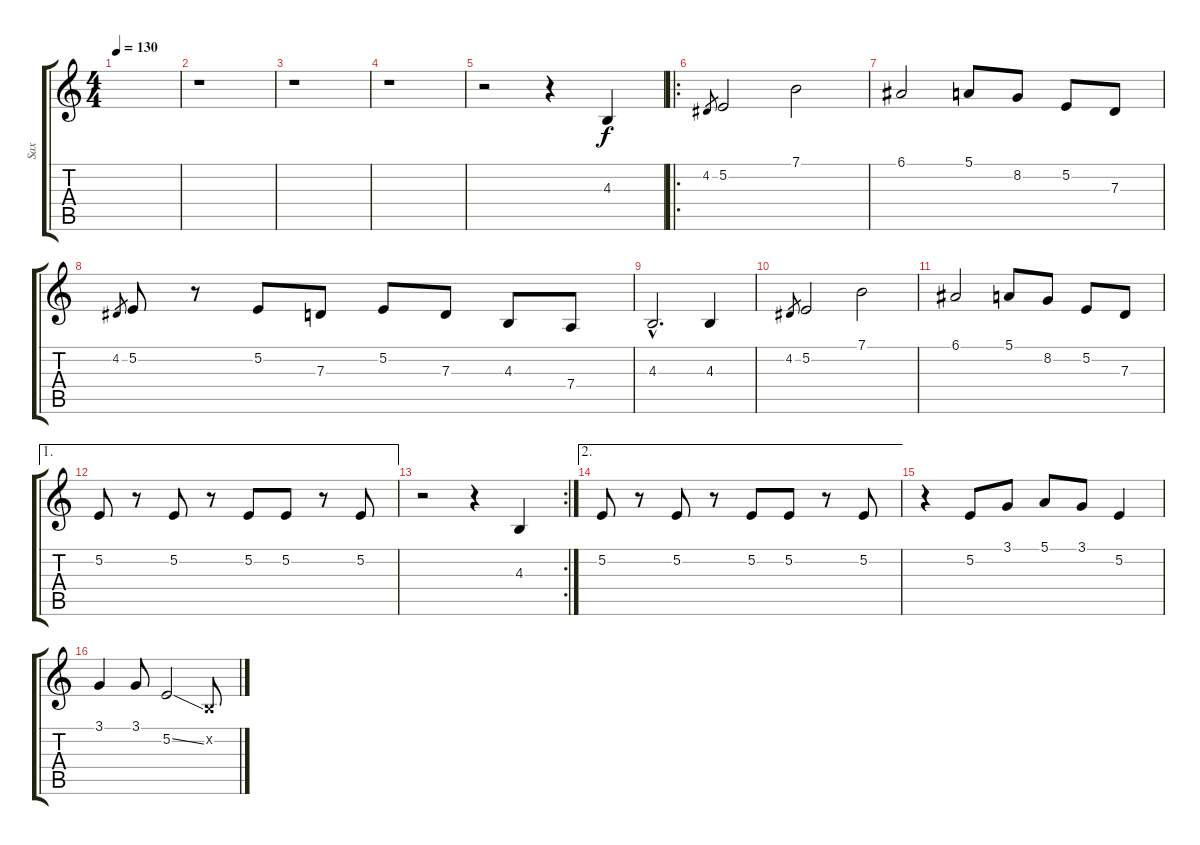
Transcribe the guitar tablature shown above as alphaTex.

\track ("Sax" "Sax") {instrument tenorsax}
\staff {score tabs}
\tuning (E4 B3 G3 D3 A2 E2) {hide}
\ts (4 4)
\tempo 130
\clef g2
\ks c
|
r.1 |
r.1 |
r.1 |
r.2 r.4 4.3.4 |
\ro
4.2.8{gr} 5.2.2 7.1.2 |
6.1.2 5.1.8 8.2.8 5.2.8 7.3.8 |
4.2.8{gr} 5.2.8 r.8 5.2.8 7.3.8 5.2.8 7.3.8 4.3.8 7.4.8 |
4.3{hac}.2{d} 4.3.4 |
4.2.8{gr} 5.2.2 7.1.2 |
6.1.2 5.1.8 8.2.8 5.2.8 7.3.8 |
\ae 1
5.2.8 r.8 5.2.8 r.8 5.2.8 5.2.8 r.8 5.2.8 |
\rc 2
r.2 r.4 4.3.4 |
\ae 2
5.2.8 r.8 5.2.8 r.8 5.2.8 5.2.8 r.8 5.2.8 |
r.4 5.2.8 3.1.8 5.1.8 3.1.8 5.2.4 |
3.1.4 3.1.8 5.2{ss}.2 0.2{x}.8
